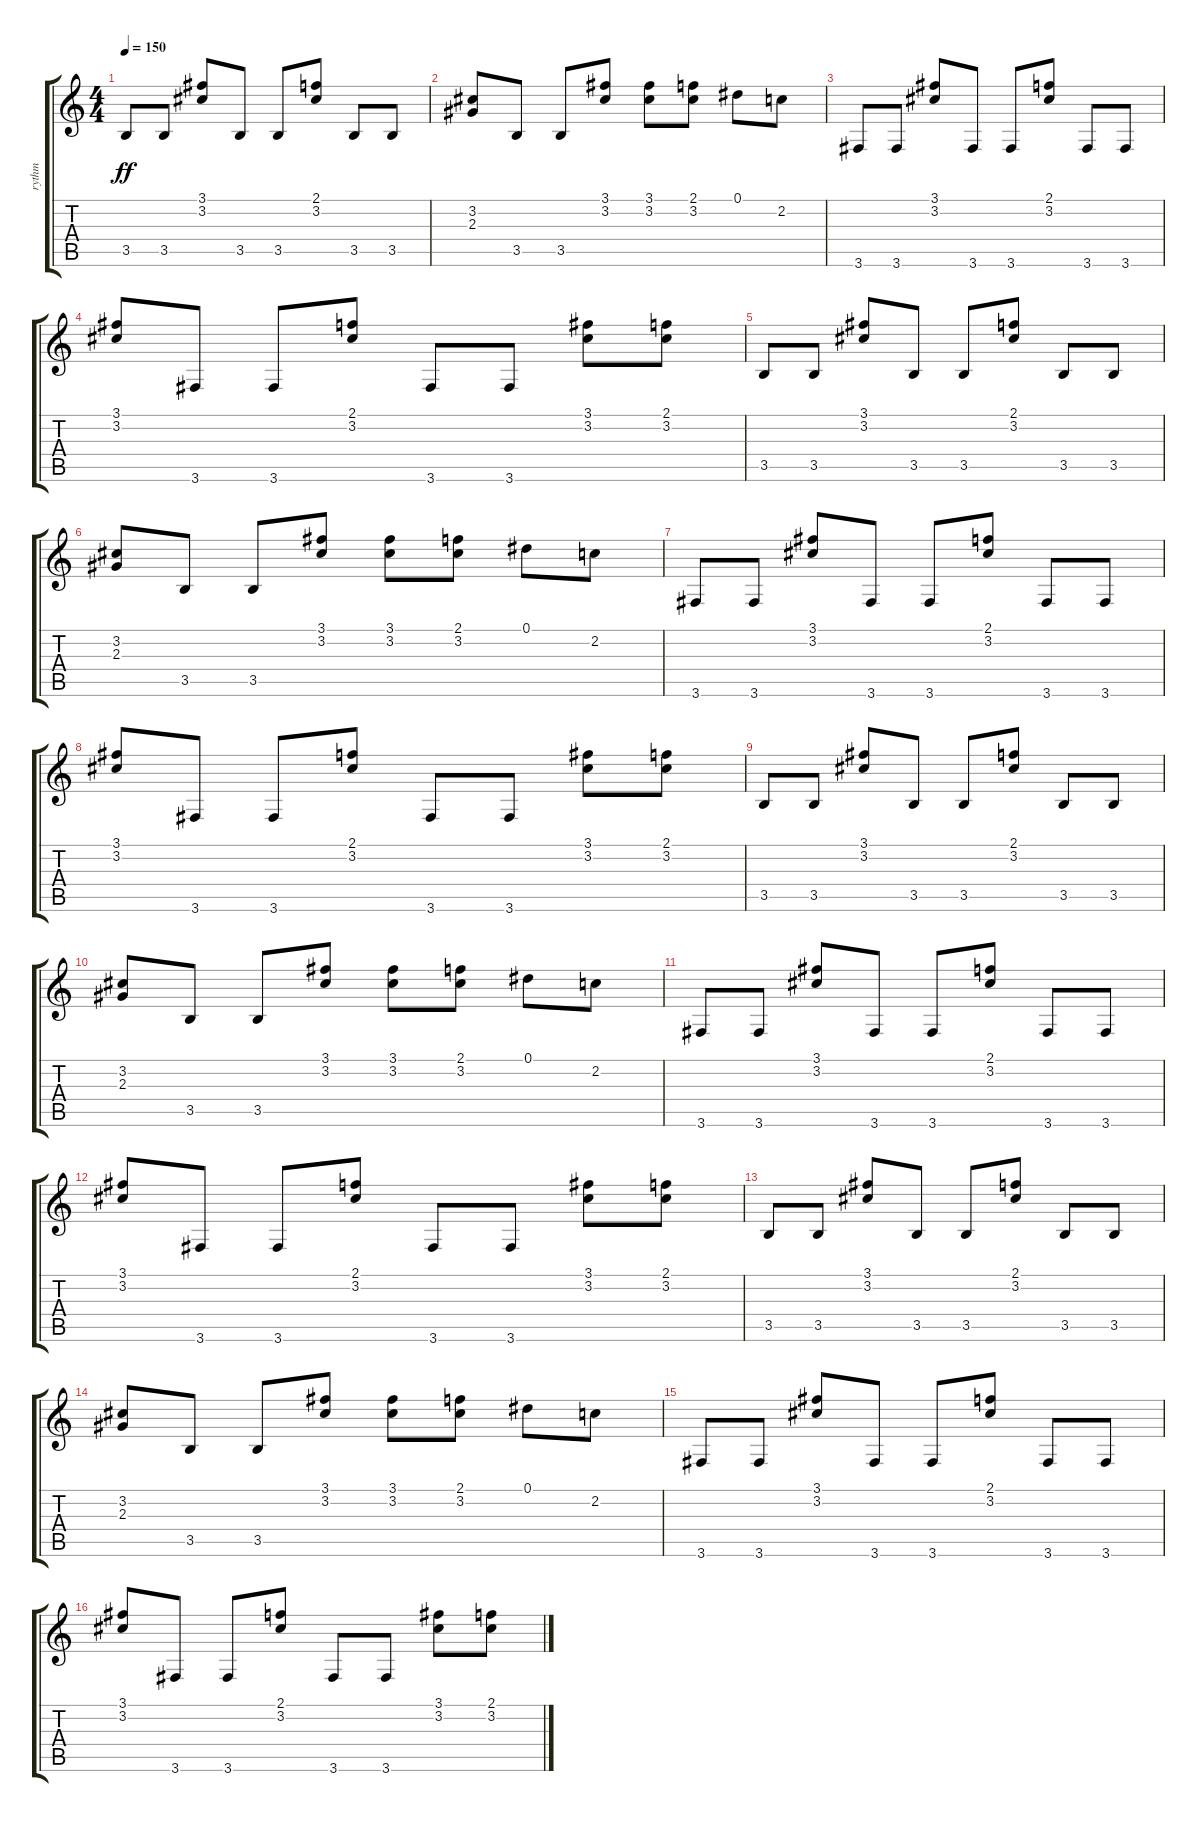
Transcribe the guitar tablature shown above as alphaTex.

\track ("rythm" "rythm") {instrument distortionguitar}
\staff {score tabs}
\tuning (Eb4 Bb3 Gb3 Db3 Ab2 Eb2) {hide}
\ts (4 4)
\tempo 150
\clef g2
\ks c
3.5.8{dy ff} 3.5.8 (3.1 3.2).8 3.5.8 3.5.8 (2.1 3.2).8 3.5.8 3.5.8 |
(3.2 2.3).8 3.5.8 3.5.8 (3.1 3.2).8 (3.1 3.2).8 (2.1 3.2).8 0.1.8 2.2.8 |
3.6.8 3.6.8 (3.1 3.2).8 3.6.8 3.6.8 (2.1 3.2).8 3.6.8 3.6.8 |
(3.1 3.2).8 3.6.8 3.6.8 (2.1 3.2).8 3.6.8 3.6.8 (3.1 3.2).8 (2.1 3.2).8 |
3.5.8 3.5.8 (3.1 3.2).8 3.5.8 3.5.8 (2.1 3.2).8 3.5.8 3.5.8 |
(3.2 2.3).8 3.5.8 3.5.8 (3.1 3.2).8 (3.1 3.2).8 (2.1 3.2).8 0.1.8 2.2.8 |
3.6.8 3.6.8 (3.1 3.2).8 3.6.8 3.6.8 (2.1 3.2).8 3.6.8 3.6.8 |
(3.1 3.2).8 3.6.8 3.6.8 (2.1 3.2).8 3.6.8 3.6.8 (3.1 3.2).8 (2.1 3.2).8 |
3.5.8 3.5.8 (3.1 3.2).8 3.5.8 3.5.8 (2.1 3.2).8 3.5.8 3.5.8 |
(3.2 2.3).8 3.5.8 3.5.8 (3.1 3.2).8 (3.1 3.2).8 (2.1 3.2).8 0.1.8 2.2.8 |
3.6.8 3.6.8 (3.1 3.2).8 3.6.8 3.6.8 (2.1 3.2).8 3.6.8 3.6.8 |
(3.1 3.2).8 3.6.8 3.6.8 (2.1 3.2).8 3.6.8 3.6.8 (3.1 3.2).8 (2.1 3.2).8 |
3.5.8 3.5.8 (3.1 3.2).8 3.5.8 3.5.8 (2.1 3.2).8 3.5.8 3.5.8 |
(3.2 2.3).8 3.5.8 3.5.8 (3.1 3.2).8 (3.1 3.2).8 (2.1 3.2).8 0.1.8 2.2.8 |
3.6.8 3.6.8 (3.1 3.2).8 3.6.8 3.6.8 (2.1 3.2).8 3.6.8 3.6.8 |
(3.1 3.2).8 3.6.8 3.6.8 (2.1 3.2).8 3.6.8 3.6.8 (3.1 3.2).8 (2.1 3.2).8
